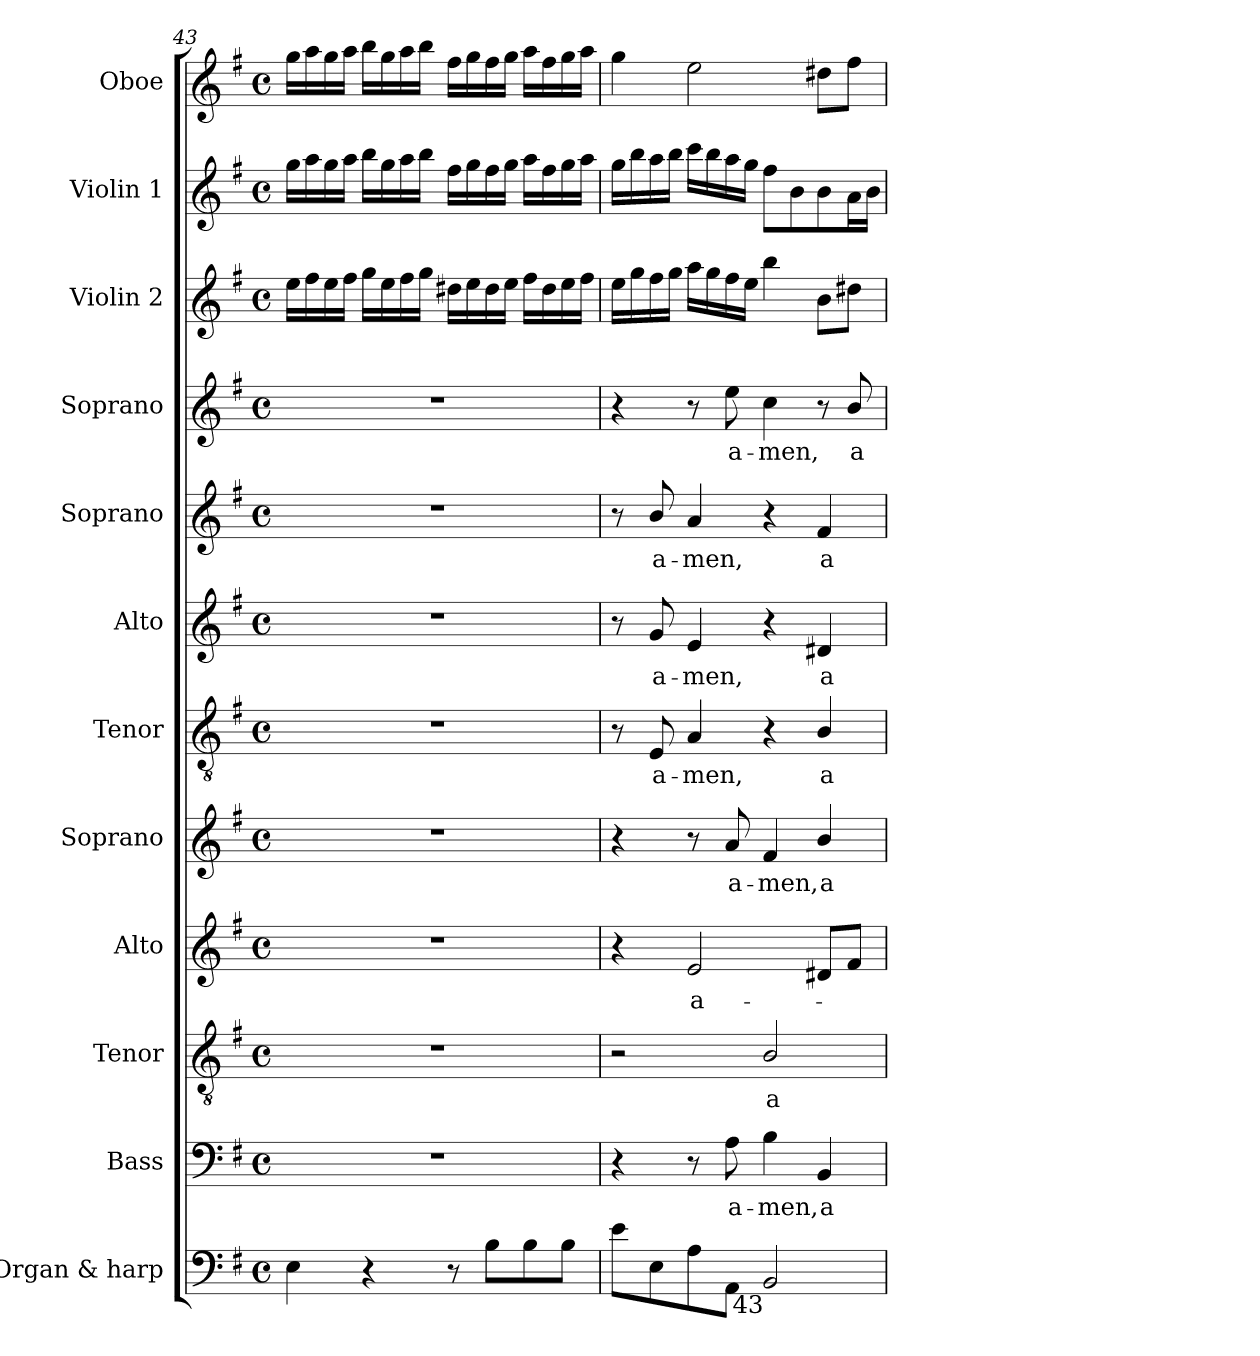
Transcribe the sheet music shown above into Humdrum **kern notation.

**kern	**kern	**text	**kern	**text	**kern	**text	**kern	**text	**kern	**text	**kern	**text	**kern	**text	**kern	**text	**kern	**kern	**kern
*part12	*part11	*part11	*part10	*part10	*part9	*part9	*part8	*part8	*part7	*part7	*part6	*part6	*part5	*part5	*part4	*part4	*part3	*part2	*part1
*staff12	*staff11	*staff11	*staff10	*staff10	*staff9	*staff9	*staff8	*staff8	*staff7	*staff7	*staff6	*staff6	*staff5	*staff5	*staff4	*staff4	*staff3	*staff2	*staff1
*I"Organ & harp	*I"Bass	*	*I"Tenor	*	*I"Alto	*	*I"Soprano	*	*I"Tenor	*	*I"Alto	*	*I"Soprano	*	*I"Soprano	*	*I"Violin 2	*I"Violin 1	*I"Oboe
*I'Org. & H.	*I'B.	*	*I'T.	*	*I'A.	*	*I'S.	*	*I'T.	*	*I'A.	*	*I'S.	*	*I'S.	*	*I'Vln. 2	*I'Vln. 1	*I'Ob.
!!LO:PB:g=z
*clefF4	*clefF4	*	*clefGv2	*	*clefG2	*	*clefG2	*	*clefGv2	*	*clefG2	*	*clefG2	*	*clefG2	*	*clefG2	*clefG2	*clefG2
*	*	*	*ITrd7c12	*	*	*	*	*	*ITrd7c12	*	*	*	*	*	*	*	*	*	*
*k[f#]	*k[f#]	*	*k[f#]	*	*k[f#]	*	*k[f#]	*	*k[f#]	*	*k[f#]	*	*k[f#]	*	*k[f#]	*	*k[f#]	*k[f#]	*k[f#]
*G:	*G:	*	*G:	*	*G:	*	*G:	*	*G:	*	*G:	*	*G:	*	*G:	*	*G:	*G:	*G:
*M4/4	*M4/4	*	*M4/4	*	*M4/4	*	*M4/4	*	*M4/4	*	*M4/4	*	*M4/4	*	*M4/4	*	*M4/4	*M4/4	*M4/4
*met(c)	*met(c)	*	*met(c)	*	*met(c)	*	*met(c)	*	*met(c)	*	*met(c)	*	*met(c)	*	*met(c)	*	*met(c)	*met(c)	*met(c)
=43	=43	=43	=43	=43	=43	=43	=43	=43	=43	=43	=43	=43	=43	=43	=43	=43	=43	=43	=43
4Ei\	1r	.	1r	.	1r	.	1r	.	1r	.	1r	.	1r	.	1r	.	16eei\LL	16ggi\LL	16ggi\LL
.	.	.	.	.	.	.	.	.	.	.	.	.	.	.	.	.	16ff#i\	16aai\	16aai\
.	.	.	.	.	.	.	.	.	.	.	.	.	.	.	.	.	16eei\	16ggi\	16ggi\
.	.	.	.	.	.	.	.	.	.	.	.	.	.	.	.	.	16ff#i\JJ	16aai\JJ	16aai\JJ
4r	.	.	.	.	.	.	.	.	.	.	.	.	.	.	.	.	16ggi\LL	16bbi\LL	16bbi\LL
.	.	.	.	.	.	.	.	.	.	.	.	.	.	.	.	.	16eei\	16ggi\	16ggi\
.	.	.	.	.	.	.	.	.	.	.	.	.	.	.	.	.	16ff#i\	16aai\	16aai\
.	.	.	.	.	.	.	.	.	.	.	.	.	.	.	.	.	16ggi\JJ	16bbi\JJ	16bbi\JJ
8r	.	.	.	.	.	.	.	.	.	.	.	.	.	.	.	.	16dd#Xi\LL	16ff#i\LL	16ff#i\LL
.	.	.	.	.	.	.	.	.	.	.	.	.	.	.	.	.	16eei\	16ggi\	16ggi\
8Bi\L	.	.	.	.	.	.	.	.	.	.	.	.	.	.	.	.	16dd#i\	16ff#i\	16ff#i\
.	.	.	.	.	.	.	.	.	.	.	.	.	.	.	.	.	16eei\JJ	16ggi\JJ	16ggi\JJ
8Bi\	.	.	.	.	.	.	.	.	.	.	.	.	.	.	.	.	16ff#i\LL	16aai\LL	16aai\LL
.	.	.	.	.	.	.	.	.	.	.	.	.	.	.	.	.	16dd#i\	16ff#i\	16ff#i\
8Bi\J	.	.	.	.	.	.	.	.	.	.	.	.	.	.	.	.	16eei\	16ggi\	16ggi\
.	.	.	.	.	.	.	.	.	.	.	.	.	.	.	.	.	16ff#i\JJ	16aai\JJ	16aai\JJ
=44	=44	=44	=44	=44	=44	=44	=44	=44	=44	=44	=44	=44	=44	=44	=44	=44	=44	=44	=44
8ei\L	4r	.	2r	.	4r	.	4r	.	8r	.	8r	.	8r	.	4r	.	16eei\LL	16ggi\LL	4ggi\
.	.	.	.	.	.	.	.	.	.	.	.	.	.	.	.	.	16ggi\	16bbi\	.
!	!	!	!	!	!	!	!	!	!	!LO:LY:b:color=#000000	!	!	!	!	!	!	!	!	!
!	!	!	!	!	!	!	!	!	!	!	!	!LO:LY:b:color=#000000	!	!	!	!	!	!	!
!	!	!	!	!	!	!	!	!	!	!	!	!	!	!LO:LY:b:color=#000000	!	!	!	!	!
8Ei\	.	.	.	.	.	.	.	.	8EEi/	a-	8gi/	a-	8bi/	a-	.	.	16ff#i\	16aai\	.
.	.	.	.	.	.	.	.	.	.	.	.	.	.	.	.	.	16ggi\JJ	16bbi\JJ	.
!	!	!	!	!	!	!LO:LY:b:color=#000000	!	!	!	!	!	!	!	!	!	!	!	!	!
!	!	!	!	!	!	!	!	!	!	!LO:LY:b:color=#000000	!	!	!	!	!	!	!	!	!
!	!	!	!	!	!	!	!	!	!	!	!	!LO:LY:b:color=#000000	!	!	!	!	!	!	!
!	!	!	!	!	!	!	!	!	!	!	!	!	!	!LO:LY:b:color=#000000	!	!	!	!	!
8Ai\	8r	.	.	.	2ei/	a-	8r	.	4AAi/	-men,	4ei/	-men,	4ai/	-men,	8r	.	16aai\LL	16ccci\LL	2eei\
.	.	.	.	.	.	.	.	.	.	.	.	.	.	.	.	.	16ggi\	16bbi\	.
!	!	!LO:LY:b:color=#000000	!	!	!	!	!	!	!	!	!	!	!	!	!	!	!	!	!
!	!	!	!	!	!	!	!	!LO:LY:b:color=#000000	!	!	!	!	!	!	!	!	!	!	!
!	!	!	!	!	!	!	!	!	!	!	!	!	!	!	!	!LO:LY:b:color=#000000	!	!	!
8AAi\J	8Ai\	a-	.	.	.	.	8ai/	a-	.	.	.	.	.	.	8eei\	a-	16ff#i\	16aai\	.
.	.	.	.	.	.	.	.	.	.	.	.	.	.	.	.	.	16eei\JJ	16ggi\JJ	.
!	!	!LO:LY:b:color=#000000	!	!	!	!	!	!	!	!	!	!	!	!	!	!	!	!	!
!	!	!	!	!LO:LY:b:color=#000000	!	!	!	!	!	!	!	!	!	!	!	!	!	!	!
!	!	!	!	!	!	!	!	!LO:LY:b:color=#000000	!	!	!	!	!	!	!	!	!	!	!
!LO:TX:b:rj:t=43	!	!	!	!	!	!	!	!	!	!	!	!	!	!	!	!	!	!	!
!	!	!	!	!	!	!	!	!	!	!	!	!	!	!	!	!LO:LY:b:color=#000000	!	!	!
2BBi/	4Bi\	-men,	2BBi/	a-	.	.	4f#i/	-men,	4r	.	4r	.	4r	.	4cci\	-men,	4bbi\	8ff#i\L	.
.	.	.	.	.	.	.	.	.	.	.	.	.	.	.	.	.	.	8bi\	.
!	!	!LO:LY:b:color=#000000	!	!	!	!	!	!	!	!	!	!	!	!	!	!	!	!	!
!	!	!	!	!	!	!	!	!LO:LY:b:color=#000000	!	!	!	!	!	!	!	!	!	!	!
!	!	!	!	!	!	!	!	!	!	!LO:LY:b:color=#000000	!	!	!	!	!	!	!	!	!
!	!	!	!	!	!	!	!	!	!	!	!	!LO:LY:b:color=#000000	!	!	!	!	!	!	!
!	!	!	!	!	!	!	!	!	!	!	!	!	!	!LO:LY:b:color=#000000	!	!	!	!	!
.	4BBi/	a-	.	.	8d#Xi/L	.	4bi/	a-	4BBi/	a-	4d#Xi/	a-	4f#i/	a-	8r	.	8bi\L	8bi\	8dd#Xi\L
!	!	!	!	!	!	!	!	!	!	!	!	!	!	!	!	!LO:LY:b:color=#000000	!	!	!
.	.	.	.	.	8f#i/J	.	.	.	.	.	.	.	.	.	8bi/	a-	8dd#Xi\J	16ai\L	8ff#i\J
.	.	.	.	.	.	.	.	.	.	.	.	.	.	.	.	.	.	16bi\JJ	.
=	=	=	=	=	=	=	=	=	=	=	=	=	=	=	=	=	=	=	=
*-	*-	*-	*-	*-	*-	*-	*-	*-	*-	*-	*-	*-	*-	*-	*-	*-	*-	*-	*-
